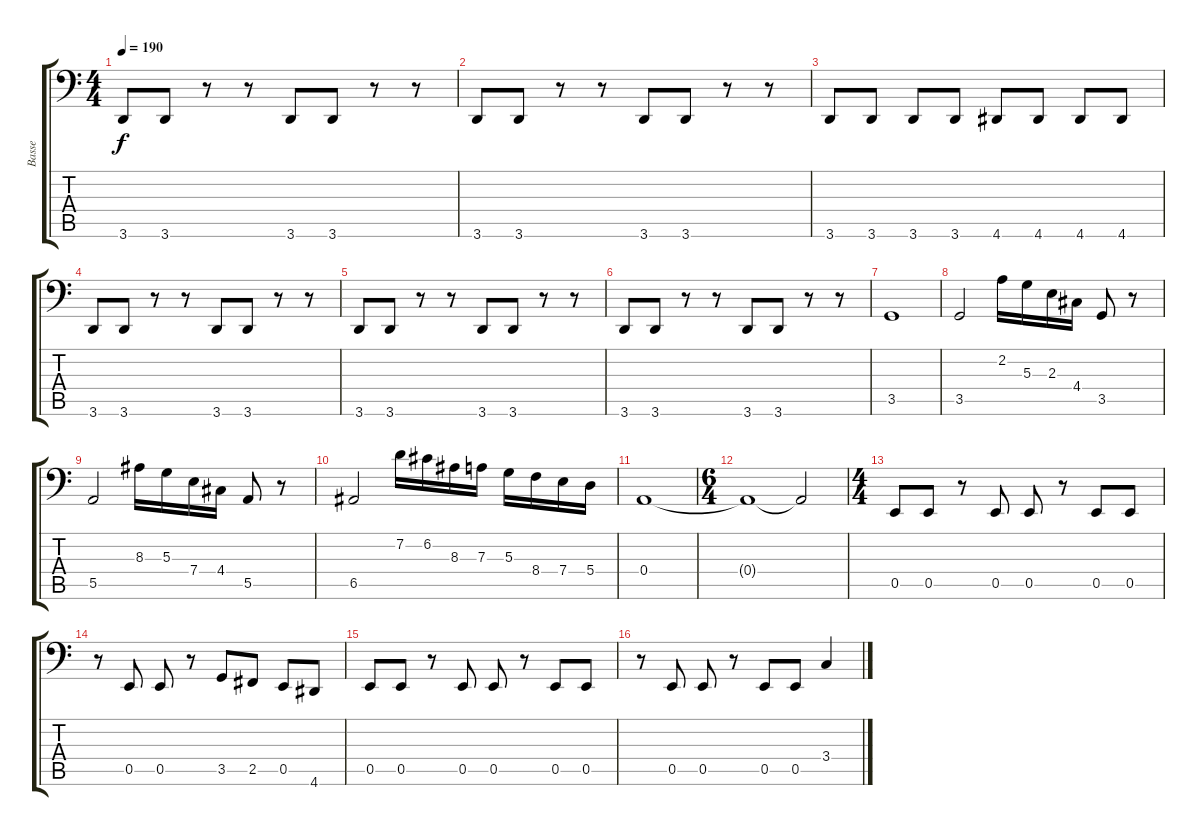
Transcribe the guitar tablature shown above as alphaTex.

\track ("Basse" "Basse") {instrument electricbassfinger}
\staff {score tabs}
\tuning (C3 G2 D2 A1 E1 B0) {hide}
\ts (4 4)
\tempo 190
\clef f4
\ks c
3.6.8{dy f} 3.6.8 r.8 r.8 3.6.8 3.6.8 r.8 r.8 |
3.6.8 3.6.8 r.8 r.8 3.6.8 3.6.8 r.8 r.8 |
3.6.8 3.6.8 3.6.8 3.6.8 4.6.8 4.6.8 4.6.8 4.6.8 |
3.6.8 3.6.8 r.8 r.8 3.6.8 3.6.8 r.8 r.8 |
3.6.8 3.6.8 r.8 r.8 3.6.8 3.6.8 r.8 r.8 |
3.6.8 3.6.8 r.8 r.8 3.6.8 3.6.8 r.8 r.8 |
3.5.1 |
3.5.2 2.2.16 5.3.16 2.3.16 4.4.16 3.5.8 r.8 |
5.5.2 8.3.16 5.3.16 7.4.16 4.4.16 5.5.8 r.8 |
6.5.2 7.2.16 6.2.16 8.3.16 7.3.16 5.3.16 8.4.16 7.4.16 5.4.16 |
0.4.1 |
\ts (6 4)
0.4{t}.1 0.4{t}.2 |
\ts (4 4)
0.5.8 0.5.8 r.8 0.5.8 0.5.8 r.8 0.5.8 0.5.8 |
r.8 0.5.8 0.5.8 r.8 3.5.8 2.5.8 0.5.8 4.6.8 |
0.5.8 0.5.8 r.8 0.5.8 0.5.8 r.8 0.5.8 0.5.8 |
r.8 0.5.8 0.5.8 r.8 0.5.8 0.5.8 3.4.4
